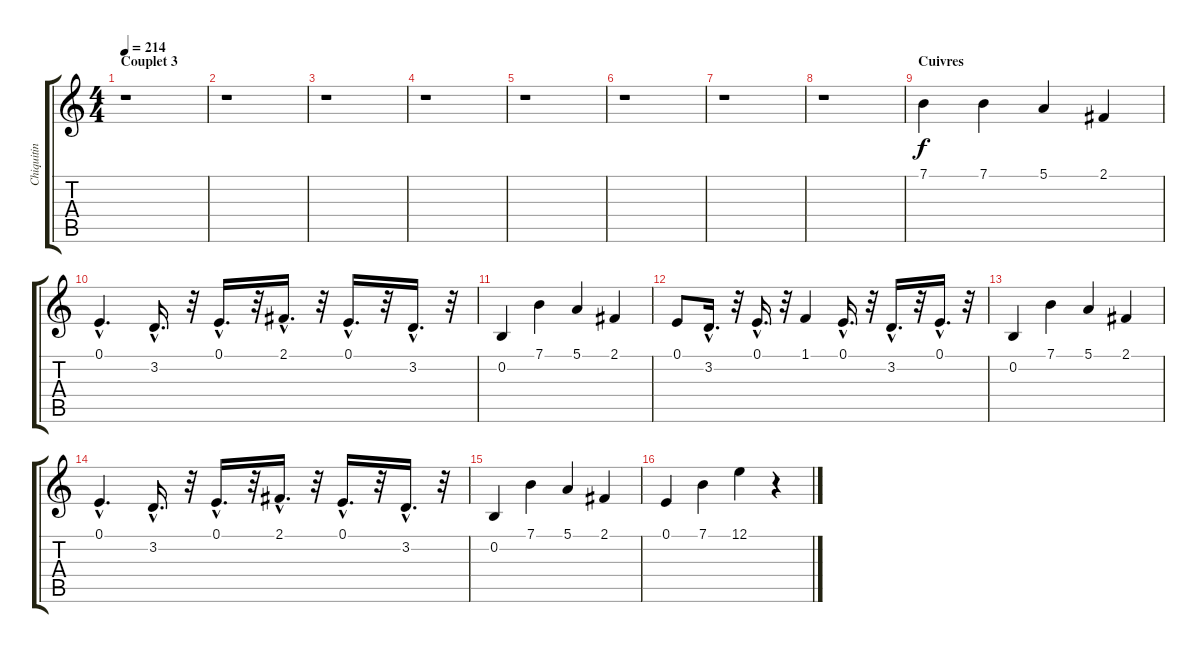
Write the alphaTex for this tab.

\track ("Chiquitin" "Chiquitin") {instrument trumpet}
\staff {score tabs}
\tuning (E4 B3 G3 D3 A2 E2) {hide}
\ts (4 4)
\section ("" "Couplet 3")
\tempo 214
\clef g2
\ks c
r.1{dy f} |
r.1 |
r.1 |
r.1 |
r.1 |
r.1 |
r.1 |
r.1 |
\section ("" "Cuivres")
7.1.4 7.1.4 5.1.4 2.1.4 |
0.1{hac}.4{d} 3.2{hac}.16{d} r.32 0.1{hac}.16{d} r.32 2.1{hac}.16{d} r.32 0.1{hac}.16{d} r.32 3.2{hac}.16{d} r.32 |
0.2.4 7.1.4 5.1.4 2.1.4 |
0.1.8 3.2{hac}.16{d} r.32 0.1{hac}.16{d} r.32 1.1.4 0.1{hac}.16{d} r.32 3.2{hac}.16{d} r.32 0.1{hac}.16{d} r.32 |
0.2.4 7.1.4 5.1.4 2.1.4 |
0.1{hac}.4{d} 3.2{hac}.16{d} r.32 0.1{hac}.16{d} r.32 2.1{hac}.16{d} r.32 0.1{hac}.16{d} r.32 3.2{hac}.16{d} r.32 |
0.2.4 7.1.4 5.1.4 2.1.4 |
0.1.4 7.1.4 12.1.4 r.4
